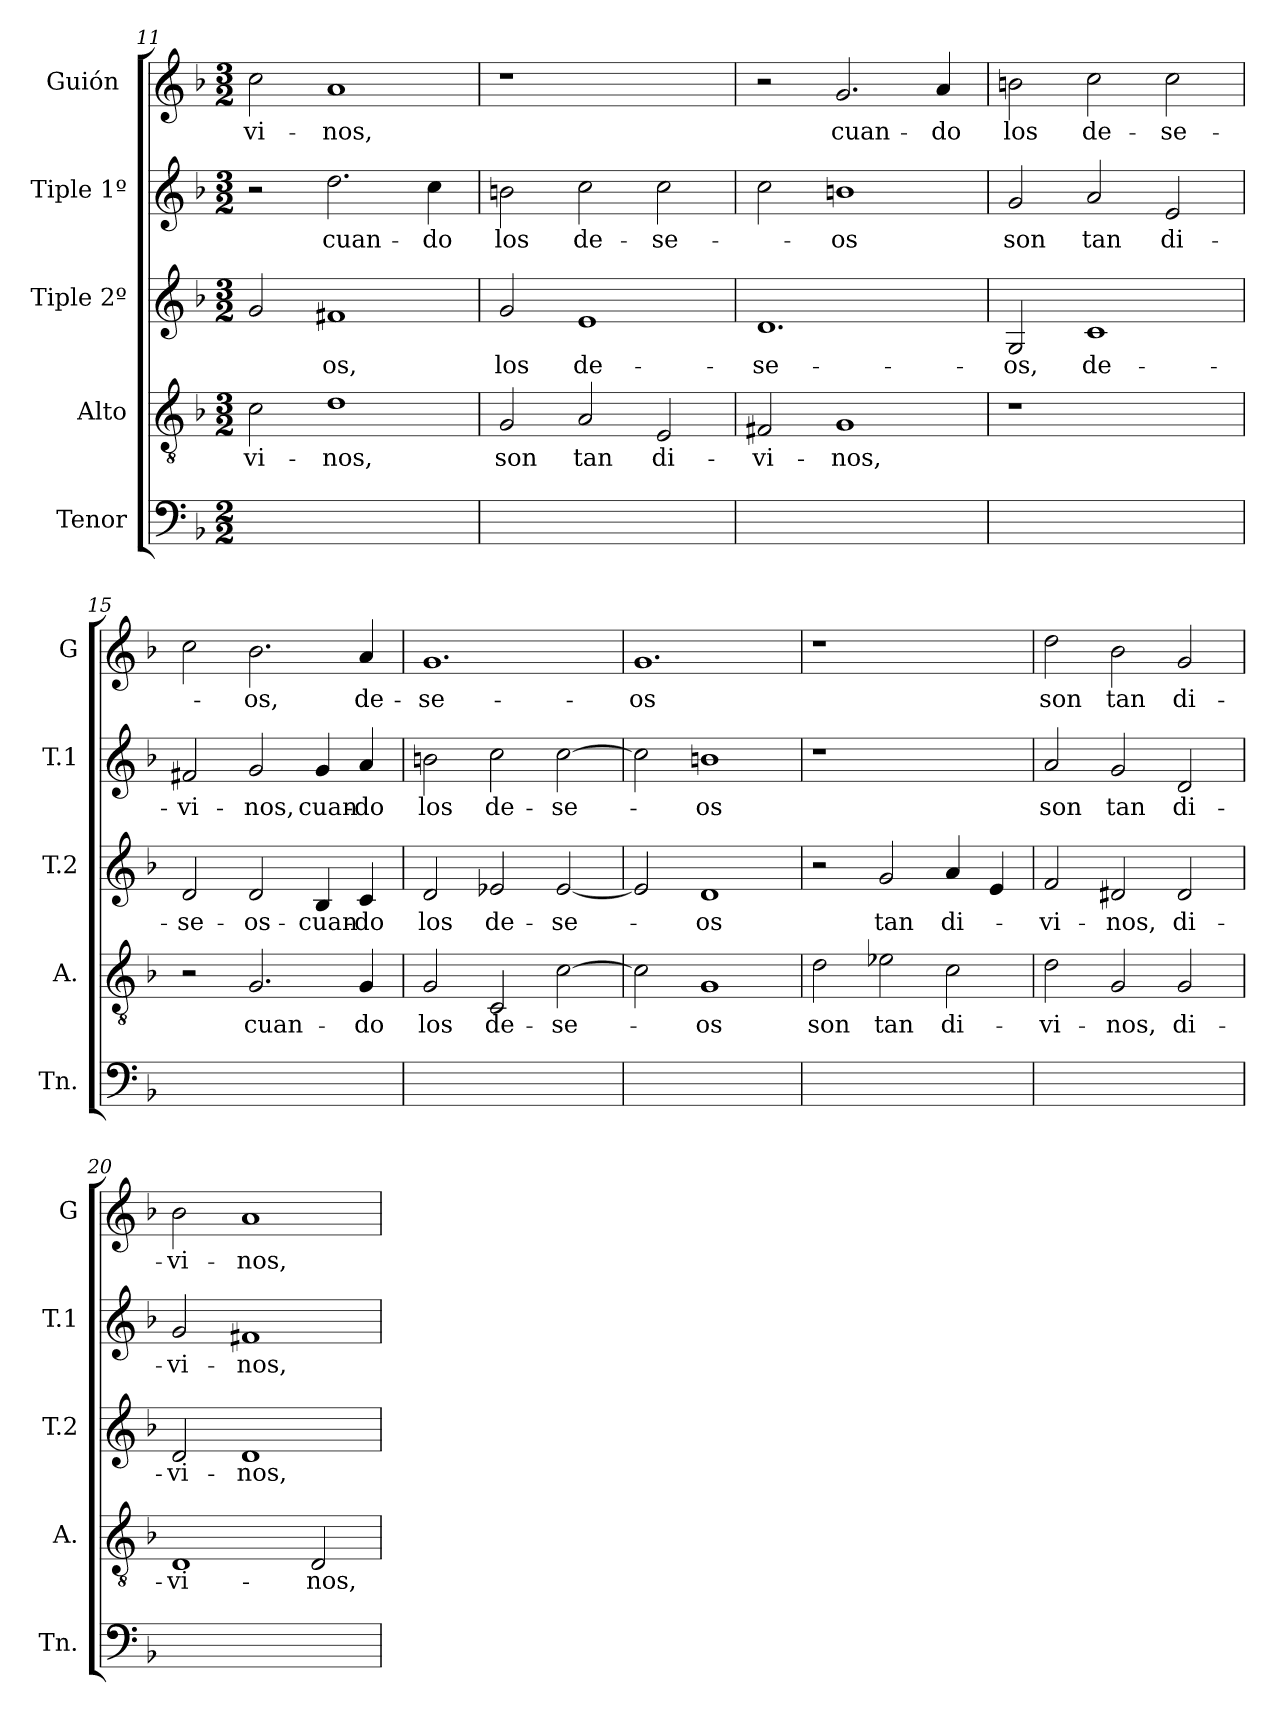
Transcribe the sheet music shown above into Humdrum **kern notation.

**kern	**kern	**text	**kern	**text	**kern	**text	**kern	**text
*part5	*part4	*part4	*part3	*part3	*part2	*part2	*part1	*part1
*staff5	*staff4	*staff4	*staff3	*staff3	*staff2	*staff2	*staff1	*staff1
*I"Tenor	*I"Alto	*	*I"Tiple 2º	*	*I"Tiple 1º	*	*I"Guión 	*
*I'Tn.	*I'A.	*	*I'T.2	*	*I'T.1	*	*I'G	*
*clefF4	*clefGv2	*	*clefG2	*	*clefG2	*	*clefG2	*
*k[b-]	*k[b-]	*	*k[b-]	*	*k[b-]	*	*k[b-]	*
*M2/2	*M3/2	*	*M3/2	*	*M3/2	*	*M3/2	*
=11	=11	=11	=11	=11	=11	=11	=11	=11
!	!	!LO:LY:b	!	!	!	!	!	!LO:LY:b
1.ryy	2c	-vi-	2g	.	2r	.	2cc	-vi-
!	!	!LO:LY:b	!	!LO:LY:b	!	!LO:LY:b	!	!LO:LY:b
.	1d	-nos,	1f#X	-os,	2.dd	cuan-	1a	-nos,
!	!	!	!	!	!	!LO:LY:b	!	!
.	.	.	.	.	4cc	-do	.	.
=12	=12	=12	=12	=12	=12	=12	=12	=12
!	!	!LO:LY:b	!	!LO:LY:b	!	!LO:LY:b	!	!
1.ryy	2G	son	2g	los	2bn	los	1r	.
!	!	!LO:LY:b	!	!LO:LY:b	!	!LO:LY:b	!	!
.	2A	tan	1e	de-	2cc	de-	.	.
!	!	!LO:LY:b	!	!	!	!LO:LY:b	!	!
.	2E	di-	.	.	2cc	-se-	2ryy	.
=13	=13	=13	=13	=13	=13	=13	=13	=13
!	!	!LO:LY:b	!	!LO:LY:b	!	!	!	!
1.ryy	2F#X	-vi-	1.d	-se-	2cc	.	2r	.
!	!	!LO:LY:b	!	!	!	!LO:LY:b	!	!LO:LY:b
.	1G	-nos,	.	.	1bn	-os	2.g	cuan-
!	!	!	!	!	!	!	!	!LO:LY:b
.	.	.	.	.	.	.	4a	-do
=14	=14	=14	=14	=14	=14	=14	=14	=14
!	!	!	!	!LO:LY:b	!	!LO:LY:b	!	!LO:LY:b
1.ryy	1r	.	2G	-os,	2g	son	2bn	los
!	!	!	!	!	!	!LO:LY:b	!	!LO:LY:b
.	.	.	1c	de-	2a	tan	2cc	de-
!	!	!	!	!	!	!LO:LY:b	!	!LO:LY:b
.	2ryy	.	.	.	2e	di-	2cc	-se-
=15	=15	=15	=15	=15	=15	=15	=15	=15
!	!	!	!	!LO:LY:b	!	!LO:LY:b	!	!
1.ryy	2r	.	2d	-se-	2f#X	-vi-	2cc	.
!	!	!LO:LY:b	!	!LO:LY:b	!	!LO:LY:b	!	!LO:LY:b
.	2.G	cuan-	2d	-os-	2g	-nos,	2.b-	-os,
!	!	!	!	!LO:LY:b	!	!LO:LY:b	!	!
.	.	.	4B-	-cuan-	4g	cuan-	.	.
!	!	!LO:LY:b	!	!LO:LY:b	!	!LO:LY:b	!	!LO:LY:b
.	4G	-do	4c	-do	4a	-do	4a	de-
=16	=16	=16	=16	=16	=16	=16	=16	=16
!	!	!LO:LY:b	!	!LO:LY:b	!	!LO:LY:b	!	!LO:LY:b
1.ryy	2G	los	2d	los	2bn	los	1.g	-se-
!	!	!LO:LY:b	!	!LO:LY:b	!	!LO:LY:b	!	!
.	2C	de-	2e-X	de-	2cc	de-	.	.
!	!	!LO:LY:b	!	!LO:LY:b	!	!LO:LY:b	!	!
.	[2c	-se-	[2e-	-se-	[2cc	-se-	.	.
=17	=17	=17	=17	=17	=17	=17	=17	=17
!	!	!	!	!	!	!	!	!LO:LY:b
1.ryy	2c]	.	2e-]	.	2cc]	.	1.g	-os
!	!	!LO:LY:b	!	!LO:LY:b	!	!LO:LY:b	!	!
.	1G	-os	1d	-os	1bn	-os	.	.
=18	=18	=18	=18	=18	=18	=18	=18	=18
!	!	!LO:LY:b	!	!	!	!	!	!
1.ryy	2d	son	2r	.	1r	.	1r	.
!	!	!LO:LY:b	!	!LO:LY:b	!	!	!	!
.	2e-X	tan	2g	tan	.	.	.	.
!	!	!LO:LY:b	!	!LO:LY:b	!	!	!	!
.	2c	di-	4a	di-	2ryy	.	2ryy	.
.	.	.	4e	.	.	.	.	.
=19	=19	=19	=19	=19	=19	=19	=19	=19
!	!	!LO:LY:b	!	!LO:LY:b	!	!LO:LY:b	!	!LO:LY:b
1.ryy	2d	-vi-	2f	-vi-	2a	son	2dd	son
!	!	!LO:LY:b	!	!LO:LY:b	!	!LO:LY:b	!	!LO:LY:b
.	2G	-nos,	2d#X	-nos,	2g	tan	2b-	tan
!	!	!LO:LY:b	!	!LO:LY:b	!	!LO:LY:b	!	!LO:LY:b
.	2G	di-	2d#	di-	2d	di-	2g	di-
=20	=20	=20	=20	=20	=20	=20	=20	=20
!	!	!LO:LY:b	!	!LO:LY:b	!	!LO:LY:b	!	!LO:LY:b
1.ryy	1D	-vi-	2d	-vi-	2g	-vi-	2b-	-vi-
!	!	!	!	!LO:LY:b	!	!LO:LY:b	!	!LO:LY:b
.	.	.	1d	-nos,	1f#X	-nos,	1a	-nos,
!	!	!LO:LY:b	!	!	!	!	!	!
.	2D	-nos,	.	.	.	.	.	.
=	=	=	=	=	=	=	=	=
*-	*-	*-	*-	*-	*-	*-	*-	*-
